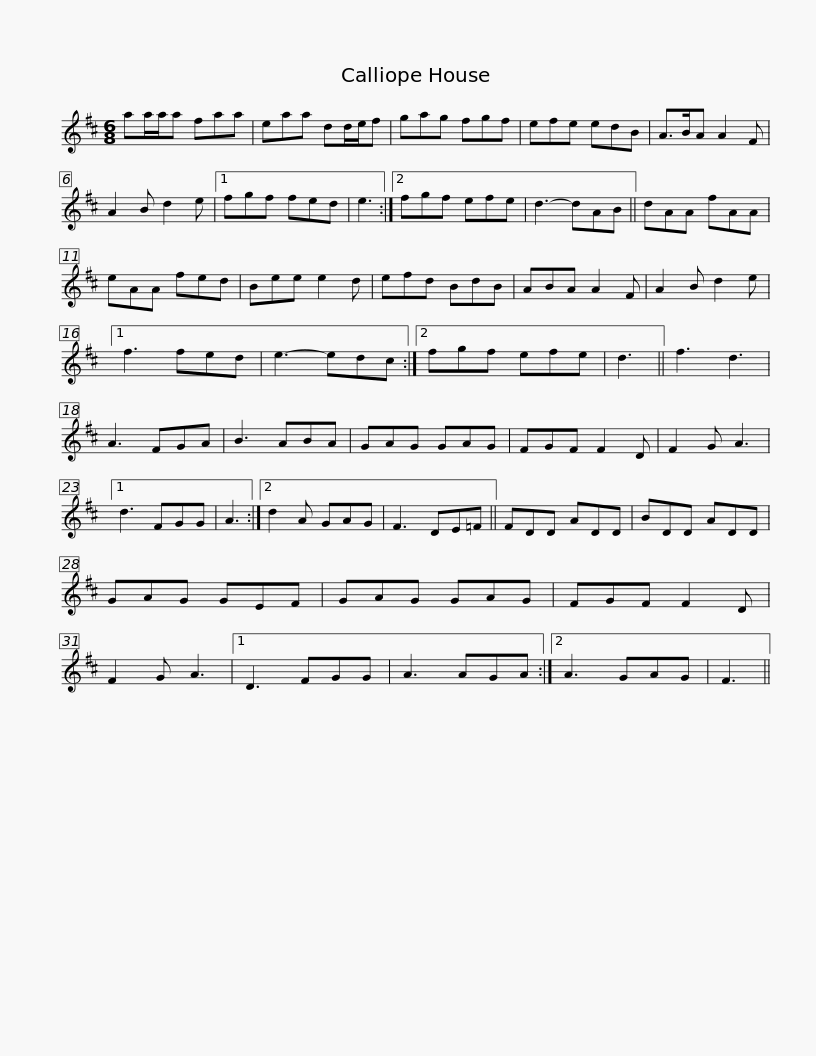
X:1
L:1/8
M:6/8
I:linebreak $
K:D
V:1 treble
V:1
 aa/a/a faa | eaa dd/e/f | gag fgf | efe edB | A>BA A2 F | %5
 A2 B d2 e |1 fgf fed |$ e3 :|2 fgf efe | d3- dAB || %10
 dAA fAA | eAA fed | Bee e2 d | efd BdB | ABA A2 F |$ %15
 A2 B d2 e |1 f3 fed | e3- edc :|2 fgf efe | d3 || %20
 f3 d3 | A3 FGA | B3 ABA | GAG GAG |$ FGF F2 D | %25
 F2 G A3 |1 d3 FGG | A3 :|2 d2 A GAG | F3 DE=F || %30
 FDD ADD | BDD ADD |$ GAG GEF | GAG GAG | FGF F2 D | %35
 F2 G A3 |1 D3 FGG | A3 AGA :|2 A3 GAG | F3 || %40
